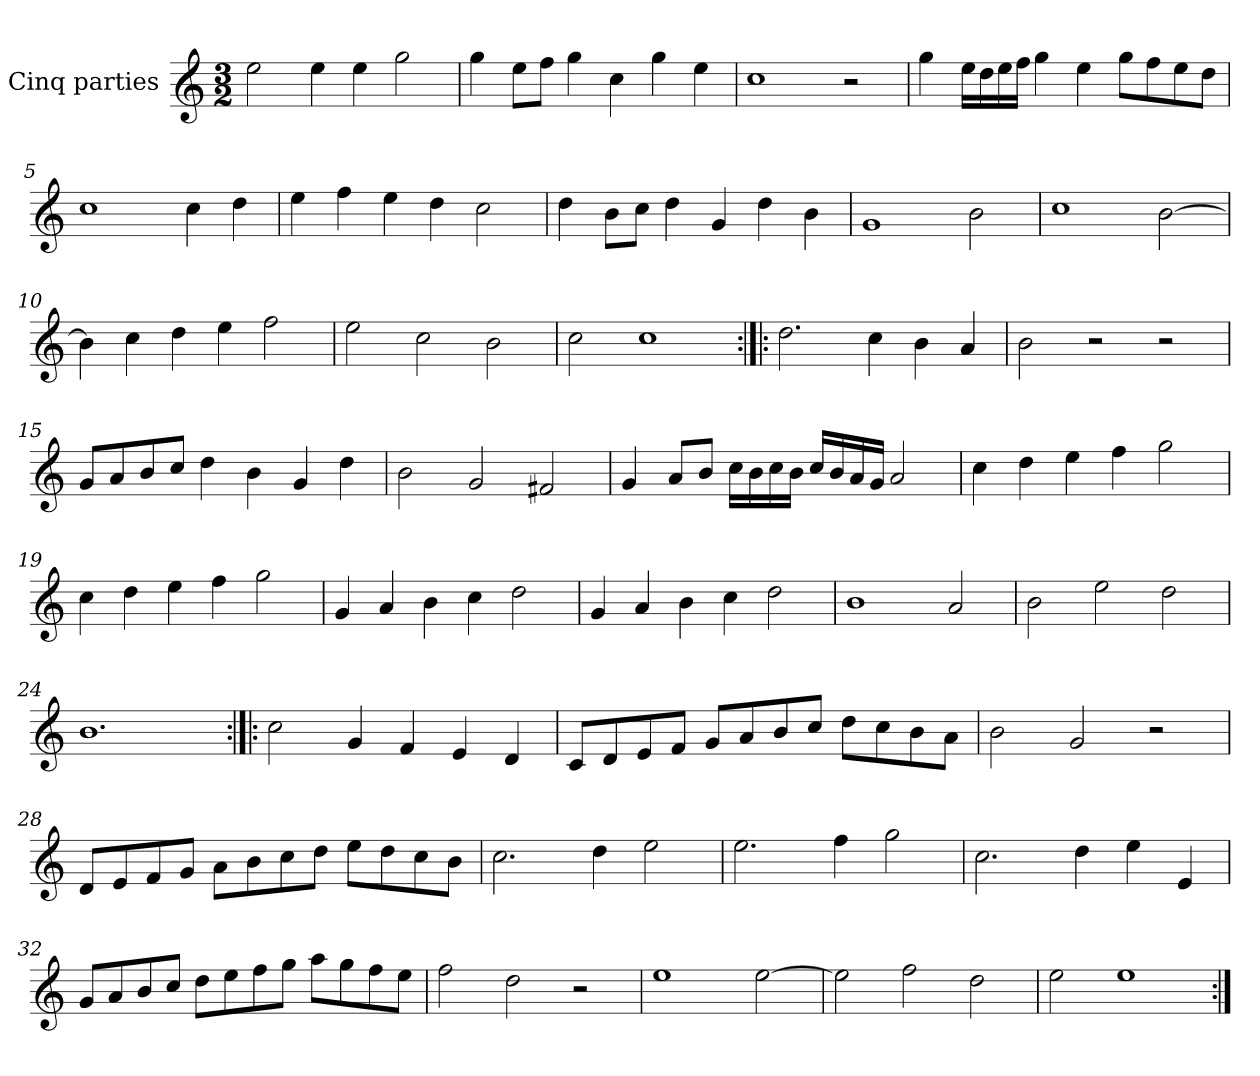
**kern
*part1
*staff1
*I"Cinq parties
*clefG2
*k[]
*M3/2
*MM180
=1
2ee\
4ee\
4ee\
2gg\
=2
4gg\
8ee\L
8ff\J
4gg\
4cc\
4gg\
4ee\
=3
1cc
2r
=4
4gg\
16ee\LL
16dd\
16ee\
16ff\JJ
4gg\
4ee\
8gg\L
8ff\
8ee\
8dd\J
=5
1cc
4cc\
4dd\
=6
4ee\
4ff\
4ee\
4dd\
2cc\
=7
4dd\
8b\L
8cc\J
4dd\
4g/
4dd\
4b\
=8
1g
2b\
=9
1cc
[2b\
=10
4b\]
4cc\
4dd\
4ee\
2ff\
=11
2ee\
2cc\
2b\
=12
2cc\
1cc
=13:|!|:
2.dd\
4cc\
4b\
4a/
=14
2b\
2r
2r
=15
8g/L
8a/
8b/
8cc/J
4dd\
4b\
4g/
4dd\
=16
2b\
2g/
2f#X/
=17
4g/
8a/L
8b/J
16cc\LL
16b\
16cc\
16b\JJ
16cc/LL
16b/
16a/
16g/JJ
2a/
=18
4cc\
4dd\
4ee\
4ff\
2gg\
=19
4cc\
4dd\
4ee\
4ff\
2gg\
=20
4g/
4a/
4b\
4cc\
2dd\
=21
4g/
4a/
4b\
4cc\
2dd\
=22
1b
2a/
=23
2b\
2ee\
2dd\
=24
1.b
=25:|!|:
2cc\
4g/
4f/
4e/
4d/
=26
8c/L
8d/
8e/
8f/J
8g/L
8a/
8b/
8cc/J
8dd\L
8cc\
8b\
8a\J
=27
2b\
2g/
2r
=28
8d/L
8e/
8f/
8g/J
8a\L
8b\
8cc\
8dd\J
8ee\L
8dd\
8cc\
8b\J
=29
2.cc\
4dd\
2ee\
=30
2.ee\
4ff\
2gg\
=31
2.cc\
4dd\
4ee\
4e/
=32
8g/L
8a/
8b/
8cc/J
8dd\L
8ee\
8ff\
8gg\J
8aa\L
8gg\
8ff\
8ee\J
=33
2ff\
2dd\
2r
=34
1ee
[2ee\
=35
2ee\]
2ff\
2dd\
=36
2ee\
1ee
=:|!
*-
